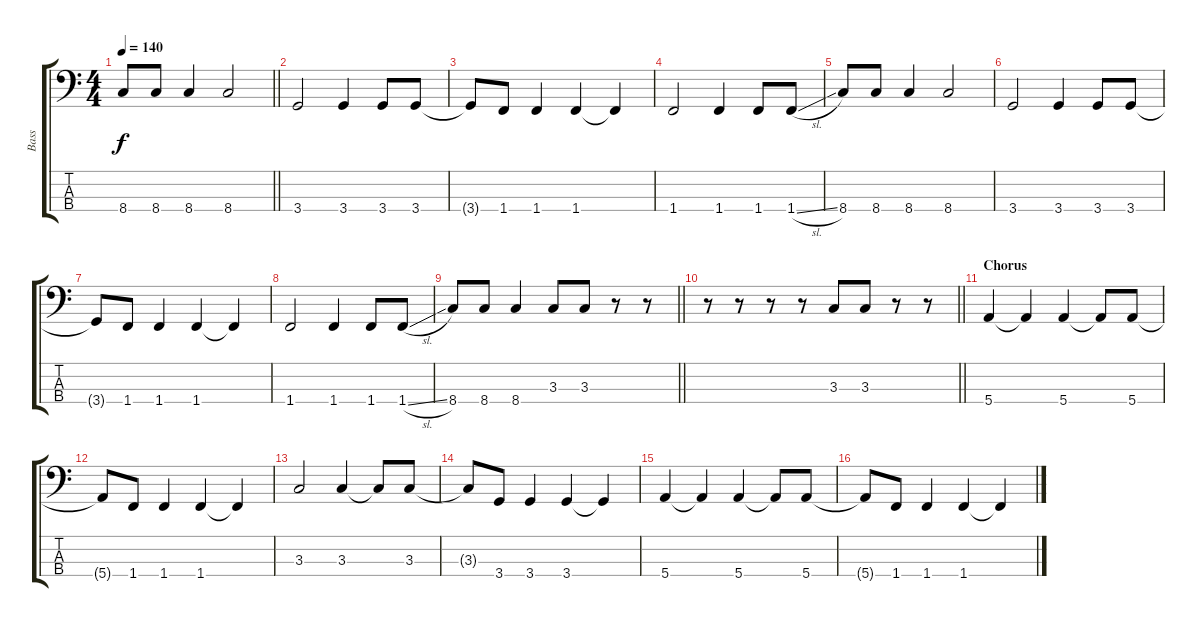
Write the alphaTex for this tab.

\track ("Bass" "Bass") {instrument electricbassfinger}
\staff {score tabs}
\tuning (G2 D2 A1 E1) {hide}
\ts (4 4)
\tempo 140
\clef f4
\barLineRight lightlight
\ks c
8.4.8{dy f} 8.4.8 8.4.4 8.4.2 |
3.4.2 3.4.4 3.4.8 3.4.8 |
3.4{t}.8 1.4.8 1.4.4 1.4.4 1.4{t}.4 |
1.4.2 1.4.4 1.4.8 1.4{sl}.8 |
8.4.8 8.4.8 8.4.4 8.4.2 |
3.4.2 3.4.4 3.4.8 3.4.8 |
3.4{t}.8 1.4.8 1.4.4 1.4.4 1.4{t}.4 |
1.4.2 1.4.4 1.4.8 1.4{sl}.8 |
\barLineRight lightlight
8.4.8 8.4.8 8.4.4 3.3.8 3.3.8 r.8 r.8 |
\barLineRight lightlight
r.8 r.8 r.8 r.8 3.3.8 3.3.8 r.8 r.8 |
\section ("" "Chorus")
5.4.4 5.4{t}.4 5.4.4 5.4{t}.8 5.4.8 |
5.4{t}.8 1.4.8 1.4.4 1.4.4 1.4{t}.4 |
3.3.2 3.3.4 3.3{t}.8 3.3.8 |
3.3{t}.8 3.4.8 3.4.4 3.4.4 3.4{t}.4 |
5.4.4 5.4{t}.4 5.4.4 5.4{t}.8 5.4.8 |
5.4{t}.8 1.4.8 1.4.4 1.4.4 1.4{t}.4
